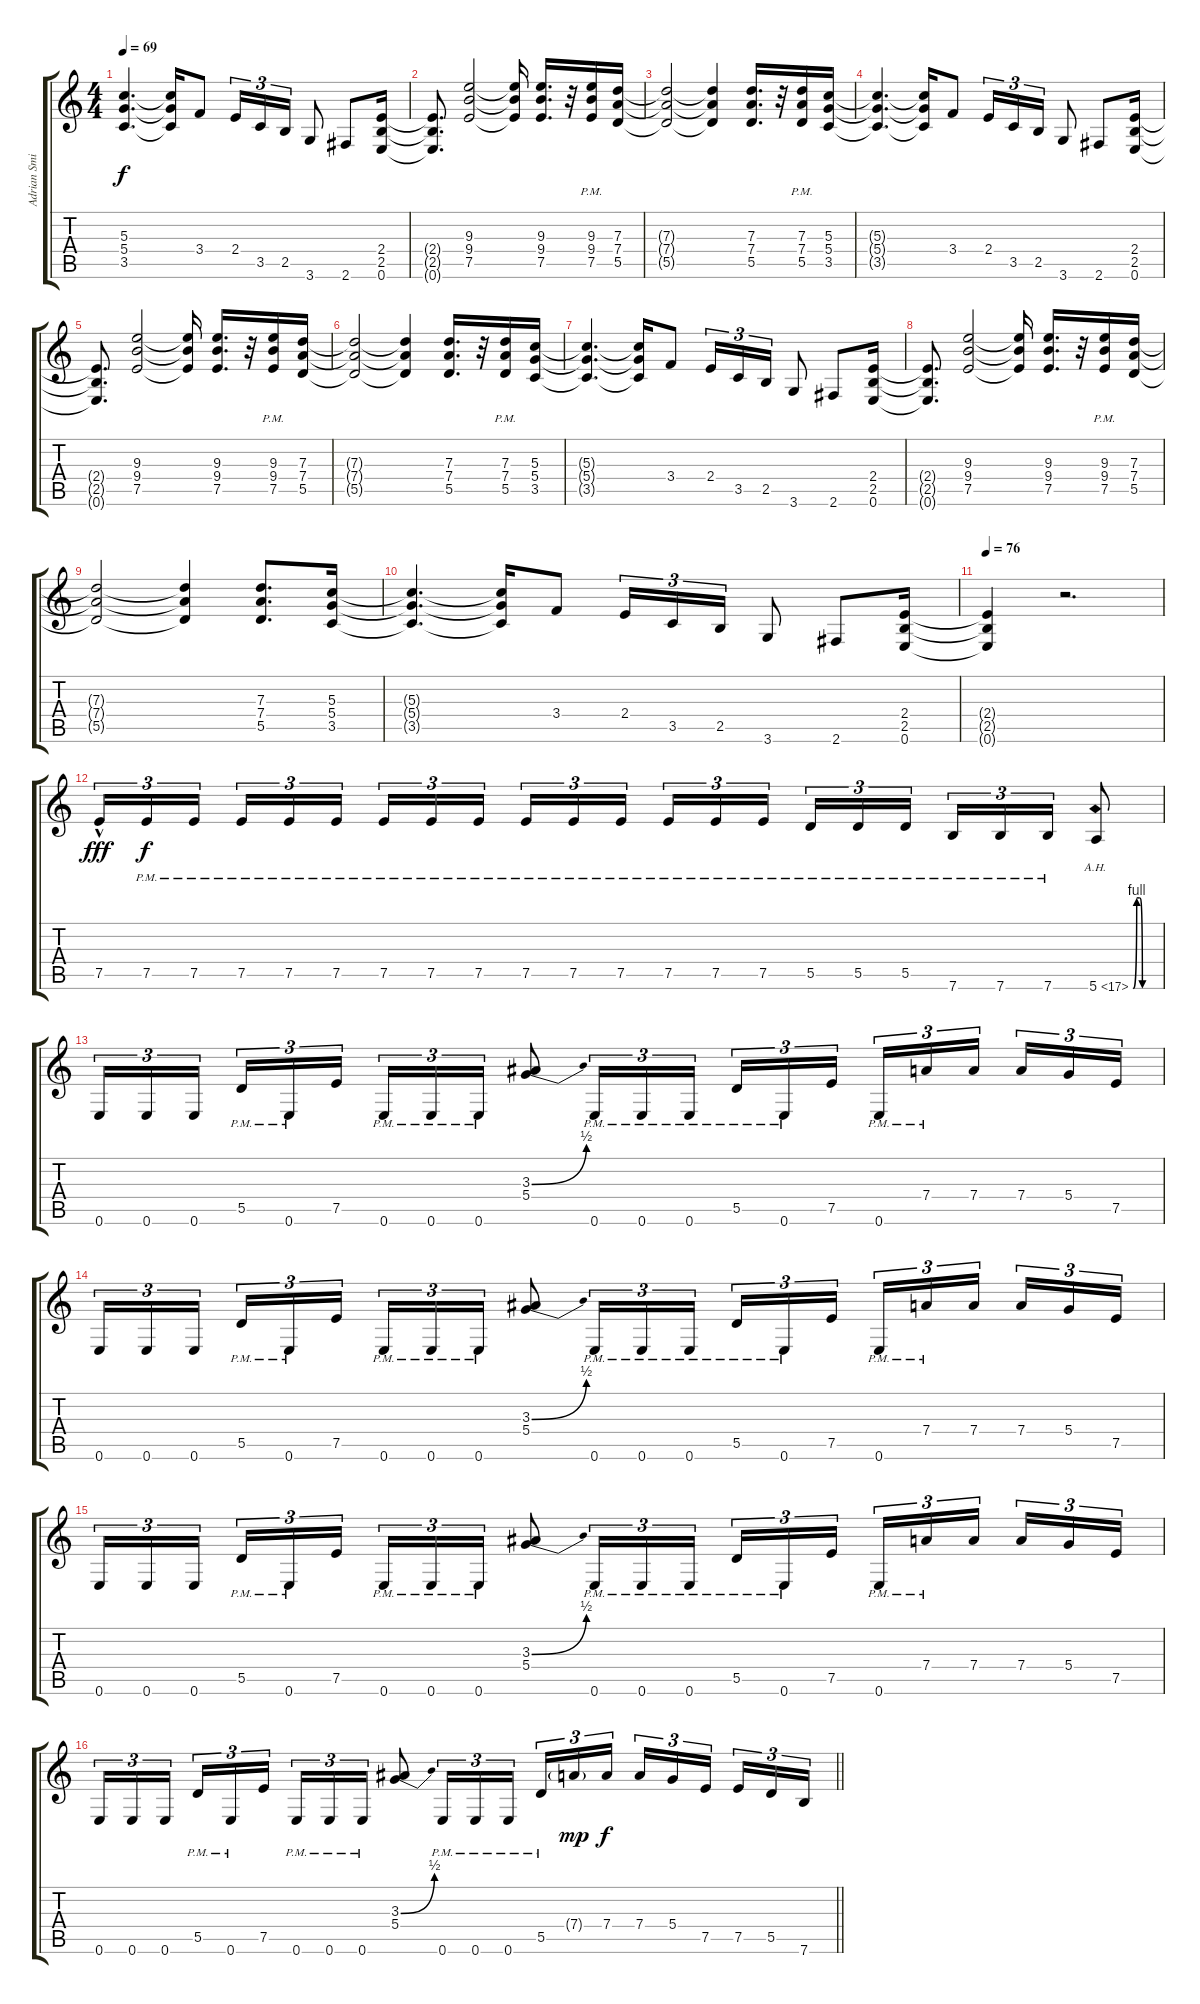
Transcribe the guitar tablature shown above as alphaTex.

\track ("Adrian Smith" "Adrian Smi") {instrument distortionguitar}
\staff {score tabs}
\tuning (E4 B3 G3 D3 A2 E2) {hide}
\ts (4 4)
\tempo 69
\clef g2
\ks c
(5.3{t} 5.4{t} 3.5{t}).4{d dy f} (5.3{t} 5.4{t} 3.5{t}).16 3.4.8 2.4.16{tu (3 2)} 3.5.16{tu (3 2)} 2.5.16{tu (3 2)} 3.6.8 2.6.8 (2.4 2.5 0.6).16 |
(2.4{t} 2.5{t} 0.6{t}).8{d} (9.3 9.4 7.5).2 (9.3{t} 9.4{t} 7.5{t}).16 (9.3 9.4 7.5).16{d} r.32 (9.3{pm} 9.4{pm} 7.5{pm}).16 (7.3 7.4 5.5).16 |
(7.3{t} 7.4{t} 5.5{t}).2 (7.3{t} 7.4{t} 5.5{t}).4 (7.3 7.4 5.5).16{d} r.32 (7.3{pm} 7.4{pm} 5.5{pm}).16 (5.3 5.4 3.5).16 |
(5.3{t} 5.4{t} 3.5{t}).4{d} (5.3{t} 5.4{t} 3.5{t}).16 3.4.8 2.4.16{tu (3 2)} 3.5.16{tu (3 2)} 2.5.16{tu (3 2)} 3.6.8 2.6.8 (2.4 2.5 0.6).16 |
(2.4{t} 2.5{t} 0.6{t}).8{d} (9.3 9.4 7.5).2 (9.3{t} 9.4{t} 7.5{t}).16 (9.3 9.4 7.5).16{d} r.32 (9.3{pm} 9.4{pm} 7.5{pm}).16 (7.3 7.4 5.5).16 |
(7.3{t} 7.4{t} 5.5{t}).2 (7.3{t} 7.4{t} 5.5{t}).4 (7.3 7.4 5.5).16{d} r.32 (7.3{pm} 7.4{pm} 5.5{pm}).16 (5.3 5.4 3.5).16 |
(5.3{t} 5.4{t} 3.5{t}).4{d} (5.3{t} 5.4{t} 3.5{t}).16 3.4.8 2.4.16{tu (3 2)} 3.5.16{tu (3 2)} 2.5.16{tu (3 2)} 3.6.8 2.6.8 (2.4 2.5 0.6).16 |
(2.4{t} 2.5{t} 0.6{t}).8{d} (9.3 9.4 7.5).2 (9.3{t} 9.4{t} 7.5{t}).16 (9.3 9.4 7.5).16{d} r.32 (9.3{pm} 9.4{pm} 7.5{pm}).16 (7.3 7.4 5.5).16 |
(7.3{t} 7.4{t} 5.5{t}).2 (7.3{t} 7.4{t} 5.5{t}).4 (7.3 7.4 5.5).8{d} (5.3 5.4 3.5).16 |
(5.3{t} 5.4{t} 3.5{t}).4{d} (5.3{t} 5.4{t} 3.5{t}).16 3.4.8 2.4.16{tu (3 2)} 3.5.16{tu (3 2)} 2.5.16{tu (3 2)} 3.6.8 2.6.8 (2.4 2.5 0.6).16{volume 3} |
\tempo 76
(2.4{t} 2.5{t} 0.6{t}).4 r.2{d} |
7.5{hac}.16{tu (3 2) dy fff volume 13} 7.5{pm}.16{tu (3 2) dy f} 7.5{pm}.16{tu (3 2) beam splitsecondary} 7.5{pm}.16{tu (3 2)} 7.5{pm}.16{tu (3 2)} 7.5{pm}.16{tu (3 2)} 7.5{pm}.16{tu (3 2)} 7.5{pm}.16{tu (3 2)} 7.5{pm}.16{tu (3 2) beam splitsecondary} 7.5{pm}.16{tu (3 2)} 7.5{pm}.16{tu (3 2)} 7.5{pm}.16{tu (3 2)} 7.5{pm}.16{tu (3 2)} 7.5{pm}.16{tu (3 2)} 7.5{pm}.16{tu (3 2) beam splitsecondary} 5.5{pm}.16{tu (3 2)} 5.5{pm}.16{tu (3 2)} 5.5{pm}.16{tu (3 2)} 7.6{pm}.16{tu (3 2)} 7.6{pm}.16{tu (3 2)} 7.6{pm}.16{tu (3 2)} 5.6{be (custom 0 0 8 4 15 4 21 0 32 0 60 0) ah 12}.8 |
0.6.16{tu (3 2)} 0.6.16{tu (3 2)} 0.6.16{tu (3 2) beam splitsecondary} 5.5{pm}.16{tu (3 2)} 0.6{pm}.16{tu (3 2)} 7.5.16{tu (3 2)} 0.6{pm}.16{tu (3 2)} 0.6{pm}.16{tu (3 2)} 0.6{pm}.16{tu (3 2)} (3.3{be (bend 0 0 60 2)} 5.4).8 0.6{pm}.16{tu (3 2)} 0.6{pm}.16{tu (3 2)} 0.6{pm}.16{tu (3 2) beam splitsecondary} 5.5{pm}.16{tu (3 2)} 0.6{pm}.16{tu (3 2)} 7.5.16{tu (3 2)} 0.6{pm}.16{tu (3 2)} 7.4{pm}.16{tu (3 2)} 7.4.16{tu (3 2) beam splitsecondary} 7.4.16{tu (3 2)} 5.4.16{tu (3 2)} 7.5.16{tu (3 2)} |
0.6.16{tu (3 2)} 0.6.16{tu (3 2)} 0.6.16{tu (3 2) beam splitsecondary} 5.5{pm}.16{tu (3 2)} 0.6{pm}.16{tu (3 2)} 7.5.16{tu (3 2)} 0.6{pm}.16{tu (3 2)} 0.6{pm}.16{tu (3 2)} 0.6{pm}.16{tu (3 2)} (3.3{be (bend 0 0 60 2)} 5.4).8 0.6{pm}.16{tu (3 2)} 0.6{pm}.16{tu (3 2)} 0.6{pm}.16{tu (3 2) beam splitsecondary} 5.5{pm}.16{tu (3 2)} 0.6{pm}.16{tu (3 2)} 7.5.16{tu (3 2)} 0.6{pm}.16{tu (3 2)} 7.4{pm}.16{tu (3 2)} 7.4.16{tu (3 2) beam splitsecondary} 7.4.16{tu (3 2)} 5.4.16{tu (3 2)} 7.5.16{tu (3 2)} |
0.6.16{tu (3 2)} 0.6.16{tu (3 2)} 0.6.16{tu (3 2) beam splitsecondary} 5.5{pm}.16{tu (3 2)} 0.6{pm}.16{tu (3 2)} 7.5.16{tu (3 2)} 0.6{pm}.16{tu (3 2)} 0.6{pm}.16{tu (3 2)} 0.6{pm}.16{tu (3 2)} (3.3{be (bend 0 0 60 2)} 5.4).8 0.6{pm}.16{tu (3 2)} 0.6{pm}.16{tu (3 2)} 0.6{pm}.16{tu (3 2) beam splitsecondary} 5.5{pm}.16{tu (3 2)} 0.6{pm}.16{tu (3 2)} 7.5.16{tu (3 2)} 0.6{pm}.16{tu (3 2)} 7.4{pm}.16{tu (3 2)} 7.4.16{tu (3 2) beam splitsecondary} 7.4.16{tu (3 2)} 5.4.16{tu (3 2)} 7.5.16{tu (3 2)} |
\barLineRight lightlight
0.6.16{tu (3 2)} 0.6.16{tu (3 2)} 0.6.16{tu (3 2) beam splitsecondary} 5.5{pm}.16{tu (3 2)} 0.6{pm}.16{tu (3 2)} 7.5.16{tu (3 2)} 0.6{pm}.16{tu (3 2)} 0.6{pm}.16{tu (3 2)} 0.6{pm}.16{tu (3 2)} (3.3{be (bend 0 0 60 2)} 5.4).8 0.6{pm}.16{tu (3 2)} 0.6{pm}.16{tu (3 2)} 0.6{pm}.16{tu (3 2) beam splitsecondary} 5.5{pm}.16{tu (3 2)} 7.4{g}.16{tu (3 2) dy mp} 7.4.16{tu (3 2) dy f} 7.4.16{tu (3 2)} 5.4.16{tu (3 2)} 7.5.16{tu (3 2) beam splitsecondary} 7.5.16{tu (3 2)} 5.5.16{tu (3 2)} 7.6.16{tu (3 2)}
